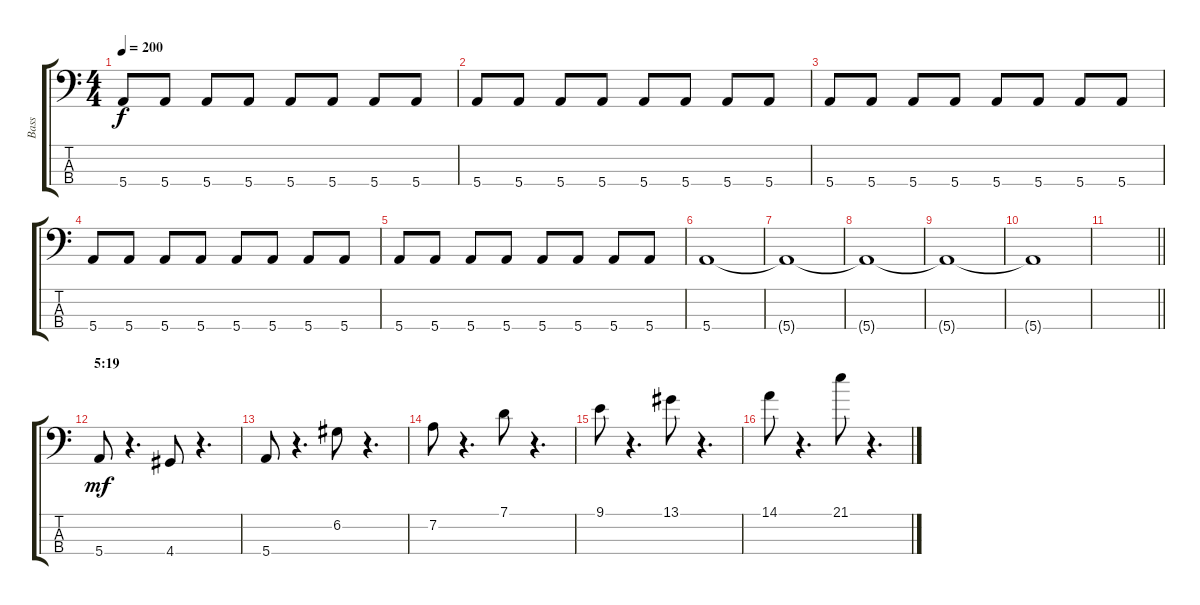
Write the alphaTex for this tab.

\track ("Bass" "Bass") {instrument electricbasspick}
\staff {score tabs}
\tuning (G2 D2 A1 E1) {hide}
\ts (4 4)
\tempo 200
\clef f4
\ks c
5.4.8{dy f} 5.4.8 5.4.8 5.4.8 5.4.8 5.4.8 5.4.8 5.4.8 |
5.4.8 5.4.8 5.4.8 5.4.8 5.4.8 5.4.8 5.4.8 5.4.8 |
5.4.8 5.4.8 5.4.8 5.4.8 5.4.8 5.4.8 5.4.8 5.4.8 |
5.4.8 5.4.8 5.4.8 5.4.8 5.4.8 5.4.8 5.4.8 5.4.8 |
5.4.8 5.4.8 5.4.8 5.4.8 5.4.8 5.4.8 5.4.8 5.4.8 |
5.4.1 |
5.4{t}.1 |
5.4{t}.1 |
5.4{t}.1 |
5.4{t}.1 |
\barLineRight lightlight
|
\section ("" "5:19")
5.4.8{dy mf} r.4{d} 4.4.8 r.4{d} |
5.4.8 r.4{d} 6.2.8 r.4{d} |
7.2.8 r.4{d} 7.1.8 r.4{d} |
9.1.8 r.4{d} 13.1.8 r.4{d} |
14.1.8 r.4{d} 21.1.8 r.4{d}
